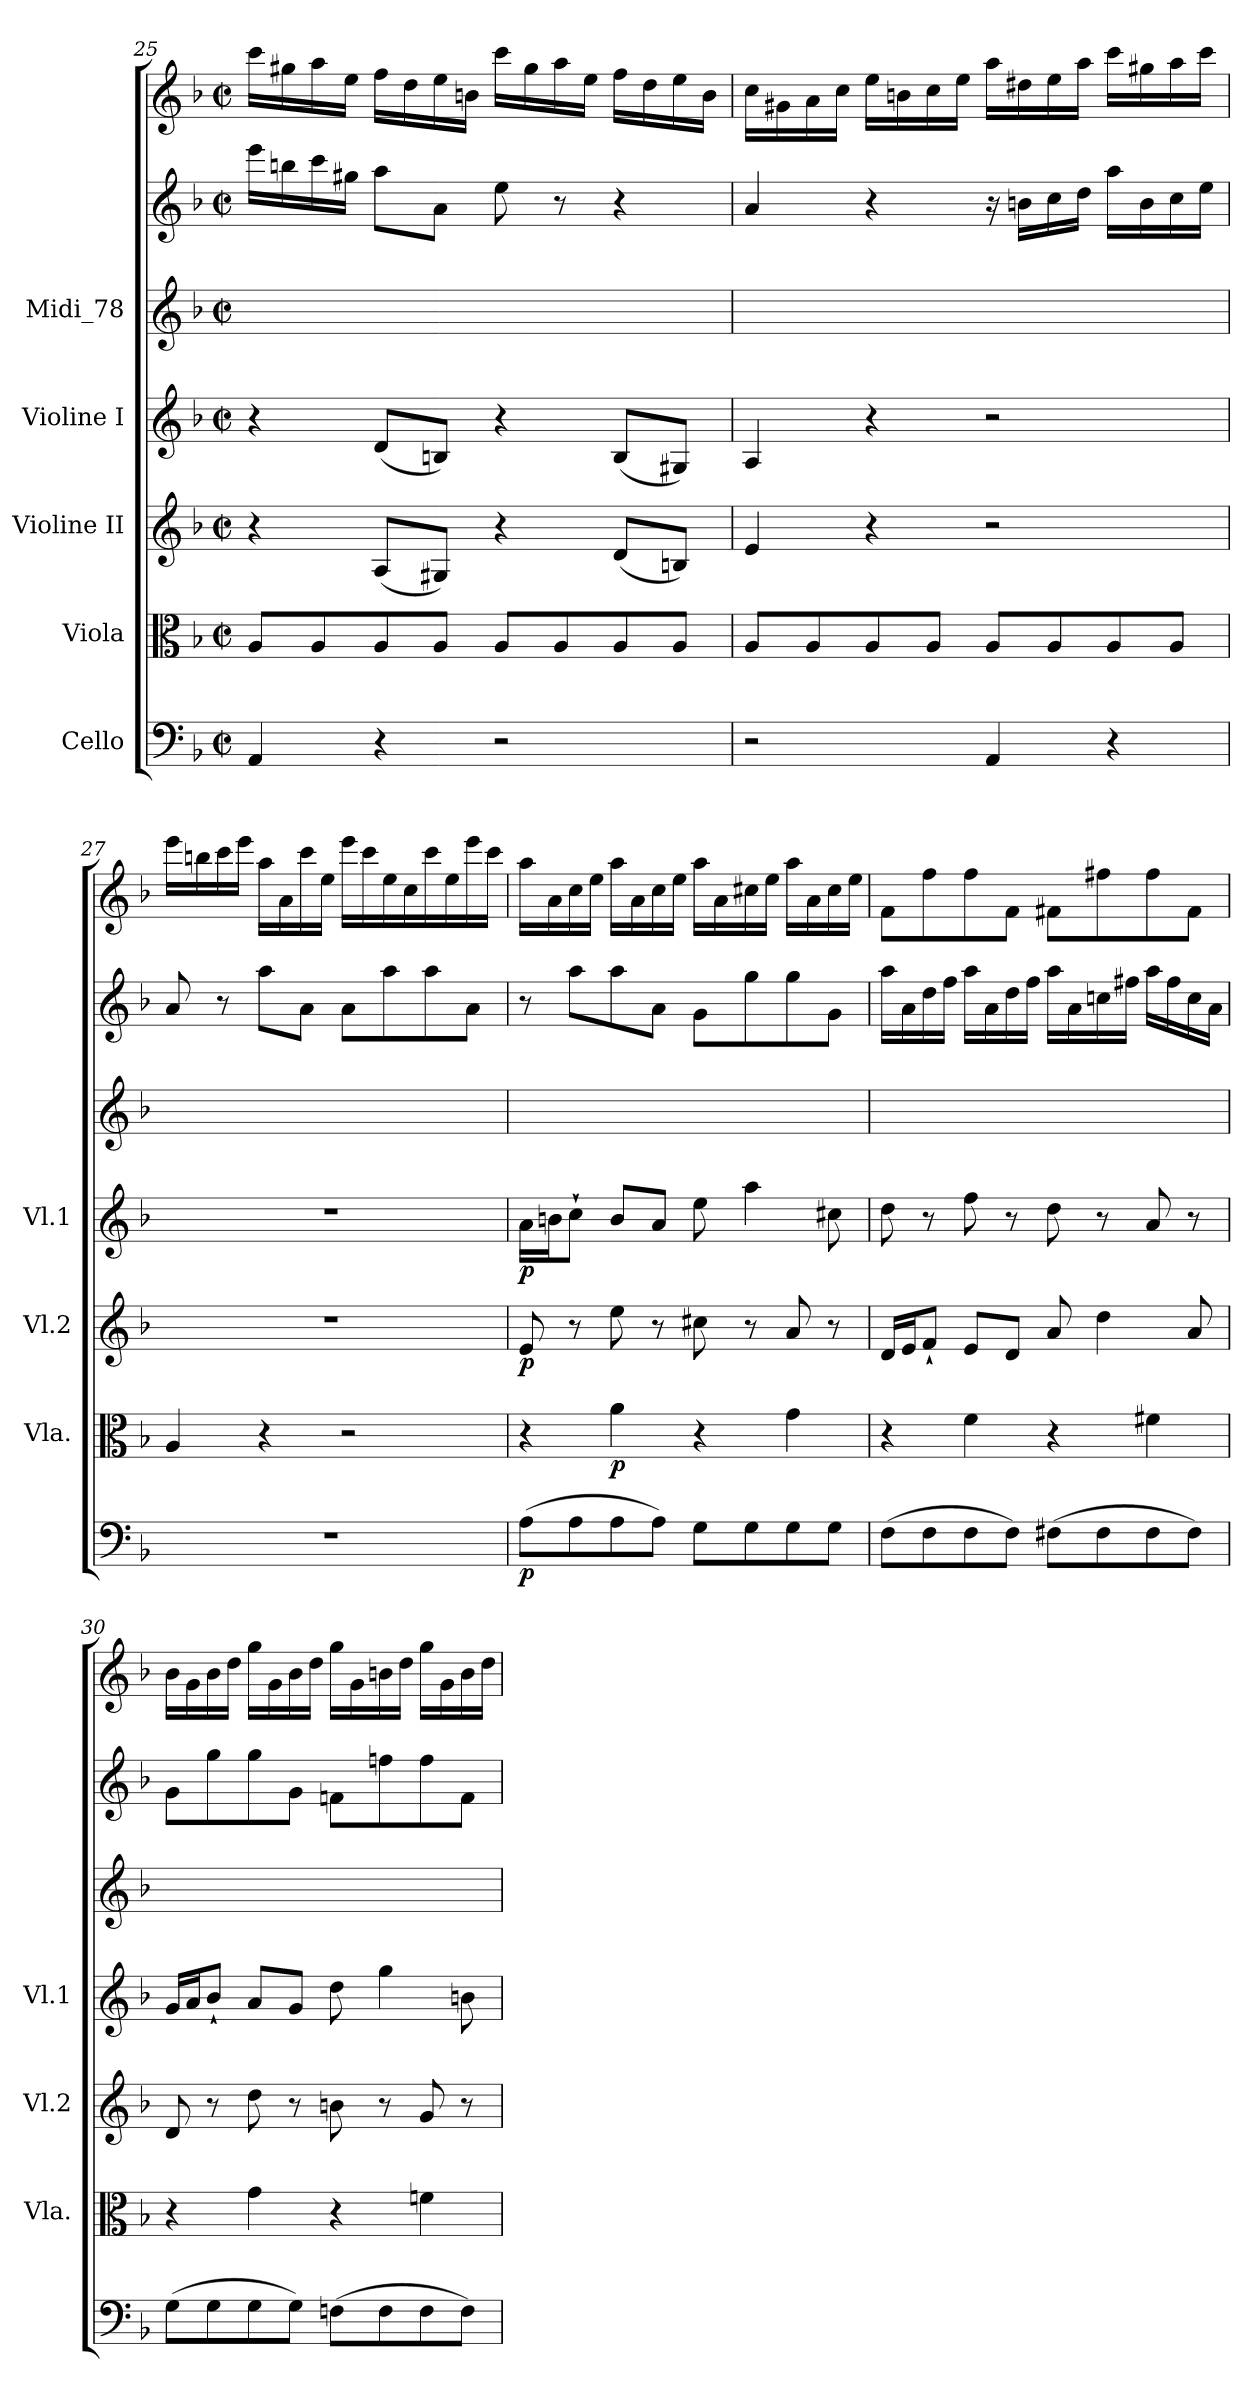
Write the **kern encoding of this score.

**kern	**dynam	**kern	**dynam	**kern	**dynam	**kern	**dynam	**kern	**kern	**kern
*part5	*part5	*part4	*part4	*part3	*part3	*part2	*part2	*part1	*part1	*part1
*staff7	*staff7	*staff6	*staff6	*staff5	*staff5	*staff4	*staff4	*staff3	*staff2	*staff1
*I"Cello	*	*I"Viola	*	*I"Violine II	*	*I"Violine I	*	*I"Midi_78	*	*
*	*	*I'Vla.	*	*I'Vl.2	*	*I'Vl.1	*	*	*	*
*clefF4	*	*clefC3	*	*clefG2	*	*clefG2	*	*clefG2	*clefG2	*clefG2
*k[b-]	*	*k[b-]	*	*k[b-]	*	*k[b-]	*	*k[b-]	*k[b-]	*k[b-]
*F:	*	*F:	*	*F:	*	*F:	*	*F:	*F:	*F:
*M2/2	*	*M2/2	*	*M2/2	*	*M2/2	*	*M2/2	*M2/2	*M2/2
*met(c|)	*	*met(c|)	*	*met(c|)	*	*met(c|)	*	*met(c|)	*met(c|)	*met(c|)
=25	=25	=25	=25	=25	=25	=25	=25	=25	=25	=25
*	*	*	*	*	*	*	*	*	*	*^
4AA/	.	8A/L	.	4r	.	4r	.	1ryy	16eee\LL	1ryy	16ccc\LL
.	.	.	.	.	.	.	.	.	16bbn\	.	16gg#X\
.	.	8A/	.	.	.	.	.	.	16ccc\	.	16aa\
.	.	.	.	.	.	.	.	.	16gg#X\JJ	.	16ee\JJ
4r	.	8A/	.	(8A/L	.	(8d/L	.	.	8aa\L	.	16ff\LL
.	.	.	.	.	.	.	.	.	.	.	16dd\
.	.	8A/J	.	8G#X/J)	.	8Bn/J)	.	.	8a\J	.	16ee\
.	.	.	.	.	.	.	.	.	.	.	16bn\JJ
2r	.	8A/L	.	4r	.	4r	.	.	8ee\	.	16ccc\LL
.	.	.	.	.	.	.	.	.	.	.	16gg#\
.	.	8A/	.	.	.	.	.	.	8r	.	16aa\
.	.	.	.	.	.	.	.	.	.	.	16ee\JJ
.	.	8A/	.	(8d/L	.	(8B/L	.	.	4r	.	16ff\LL
.	.	.	.	.	.	.	.	.	.	.	16dd\
.	.	8A/J	.	8Bn/J)	.	8G#X/J)	.	.	.	.	16ee\
.	.	.	.	.	.	.	.	.	.	.	16b\JJ
!!LO:PB:g=z	!!
=26	=26	=26	=26	=26	=26	=26	=26	=26	=26	=26	=26
2r	.	8A/L	.	4e/	.	4A/	.	1ryy	4a/	1ryy	16cc\LL
.	.	.	.	.	.	.	.	.	.	.	16g#X\
.	.	8A/	.	.	.	.	.	.	.	.	16a\
.	.	.	.	.	.	.	.	.	.	.	16cc\JJ
.	.	8A/	.	4r	.	4r	.	.	4r	.	16ee\LL
.	.	.	.	.	.	.	.	.	.	.	16bn\
.	.	8A/J	.	.	.	.	.	.	.	.	16cc\
.	.	.	.	.	.	.	.	.	.	.	16ee\JJ
4AA/	.	8A/L	.	2r	.	2r	.	.	16r	.	16aa\LL
.	.	.	.	.	.	.	.	.	16bn\LL	.	16dd#X\
.	.	8A/	.	.	.	.	.	.	16cc\	.	16ee\
.	.	.	.	.	.	.	.	.	16dd\JJ	.	16aa\JJ
4r	.	8A/	.	.	.	.	.	.	16aa\LL	.	16ccc\LL
.	.	.	.	.	.	.	.	.	16b\	.	16gg#X\
.	.	8A/J	.	.	.	.	.	.	16cc\	.	16aa\
.	.	.	.	.	.	.	.	.	16ee\JJ	.	16ccc\JJ
=27	=27	=27	=27	=27	=27	=27	=27	=27	=27	=27	=27
1r	.	4A/	.	1r	.	1r	.	1ryy	8a/	1ryy	16eee\LL
.	.	.	.	.	.	.	.	.	.	.	16bbn\
.	.	.	.	.	.	.	.	.	8r	.	16ccc\
.	.	.	.	.	.	.	.	.	.	.	16eee\JJ
.	.	4r	.	.	.	.	.	.	8aa\L	.	16aa\LL
.	.	.	.	.	.	.	.	.	.	.	16a\
.	.	.	.	.	.	.	.	.	8a\J	.	16ccc\
.	.	.	.	.	.	.	.	.	.	.	16ee\JJ
.	.	2r	.	.	.	.	.	.	8a\L	.	16eee\LL
.	.	.	.	.	.	.	.	.	.	.	16ccc\
.	.	.	.	.	.	.	.	.	8aa\	.	16ee\
.	.	.	.	.	.	.	.	.	.	.	16cc\
.	.	.	.	.	.	.	.	.	8aa\	.	16ccc\
.	.	.	.	.	.	.	.	.	.	.	16ee\
.	.	.	.	.	.	.	.	.	8a\J	.	16eee\
.	.	.	.	.	.	.	.	.	.	.	16ccc\JJ
=28	=28	=28	=28	=28	=28	=28	=28	=28	=28	=28	=28
!	!LO:DY:b	!	!	!	!LO:DY:b	!	!LO:DY:b	!	!	!	!
(>8A\L	p	4r	.	8e/	p	16a\LL	p	1ryy	8r	1ryy	16aa\LL
.	.	.	.	.	.	16bn\J	.	.	.	.	16a\
8A\	.	.	.	8r	.	8cc`\J	.	.	8aa\L	.	16cc\
.	.	.	.	.	.	.	.	.	.	.	16ee\JJ
!	!	!	!LO:DY:b	!	!	!	!	!	!	!	!
8A\	.	4a\	p	8ee\	.	8b/L	.	.	8aa\	.	16aa\LL
.	.	.	.	.	.	.	.	.	.	.	16a\
8A\J)	.	.	.	8r	.	8a/J	.	.	8a\J	.	16cc\
.	.	.	.	.	.	.	.	.	.	.	16ee\JJ
8G\L	.	4r	.	8cc#X\	.	8ee\	.	.	8g\L	.	16aa\LL
.	.	.	.	.	.	.	.	.	.	.	16a\
8G\	.	.	.	8r	.	4aa\	.	.	8gg\	.	16cc#X\
.	.	.	.	.	.	.	.	.	.	.	16ee\JJ
8G\	.	4g\	.	8a/	.	.	.	.	8gg\	.	16aa\LL
.	.	.	.	.	.	.	.	.	.	.	16a\
8G\J	.	.	.	8r	.	8cc#X\	.	.	8g\J	.	16cc#\
.	.	.	.	.	.	.	.	.	.	.	16ee\JJ
!!LO:LB:g=z	!!
=29	=29	=29	=29	=29	=29	=29	=29	=29	=29	=29	=29
(>8F\L	.	4r	.	16d/LL	.	8dd\	.	1ryy	16aa\LL	1ryy	8f\L
.	.	.	.	16e/J	.	.	.	.	16a\	.	.
8F\	.	.	.	8f`/J	.	8r	.	.	16dd\	.	8ff\
.	.	.	.	.	.	.	.	.	16ff\JJ	.	.
8F\	.	4f\	.	8e/L	.	8ff\	.	.	16aa\LL	.	8ff\
.	.	.	.	.	.	.	.	.	16a\	.	.
8F\J)	.	.	.	8d/J	.	8r	.	.	16dd\	.	8f\J
.	.	.	.	.	.	.	.	.	16ff\JJ	.	.
(>8F#X\L	.	4r	.	8a/	.	8dd\	.	.	16aa\LL	.	8f#X\L
.	.	.	.	.	.	.	.	.	16a\	.	.
8F#\	.	.	.	4dd\	.	8r	.	.	16ccni\	.	8ff#X\
.	.	.	.	.	.	.	.	.	16ff#X\JJ	.	.
8F#\	.	4f#X\	.	.	.	8a/	.	.	16aa\LL	.	8ff#\
.	.	.	.	.	.	.	.	.	16ff#\	.	.
8F#\J)	.	.	.	8a/	.	8r	.	.	16cc\	.	8f#\J
.	.	.	.	.	.	.	.	.	16a\JJ	.	.
=30	=30	=30	=30	=30	=30	=30	=30	=30	=30	=30	=30
(>8G\L	.	4r	.	8d/	.	16g/LL	.	1ryy	8g\L	1ryy	16b-\LL
.	.	.	.	.	.	16a/J	.	.	.	.	16g\
8G\	.	.	.	8r	.	8b-`/J	.	.	8gg\	.	16b-\
.	.	.	.	.	.	.	.	.	.	.	16dd\JJ
8G\	.	4g\	.	8dd\	.	8a/L	.	.	8gg\	.	16gg\LL
.	.	.	.	.	.	.	.	.	.	.	16g\
8G\J)	.	.	.	8r	.	8g/J	.	.	8g\J	.	16b-\
.	.	.	.	.	.	.	.	.	.	.	16dd\JJ
(>8Fni\L	.	4r	.	8bn\	.	8dd\	.	.	8fni\L	.	16gg\LL
.	.	.	.	.	.	.	.	.	.	.	16g\
8F\	.	.	.	8r	.	4gg\	.	.	8ffni\	.	16bn\
.	.	.	.	.	.	.	.	.	.	.	16dd\JJ
8F\	.	4fni\	.	8g/	.	.	.	.	8ff\	.	16gg\LL
.	.	.	.	.	.	.	.	.	.	.	16g\
8F\J)	.	.	.	8r	.	8bn\	.	.	8f\J	.	16b\
.	.	.	.	.	.	.	.	.	.	.	16dd\JJ
*	*	*	*	*	*	*	*	*	*	*v	*v
=	=	=	=	=	=	=	=	=	=	=
*-	*-	*-	*-	*-	*-	*-	*-	*-	*-	*-
